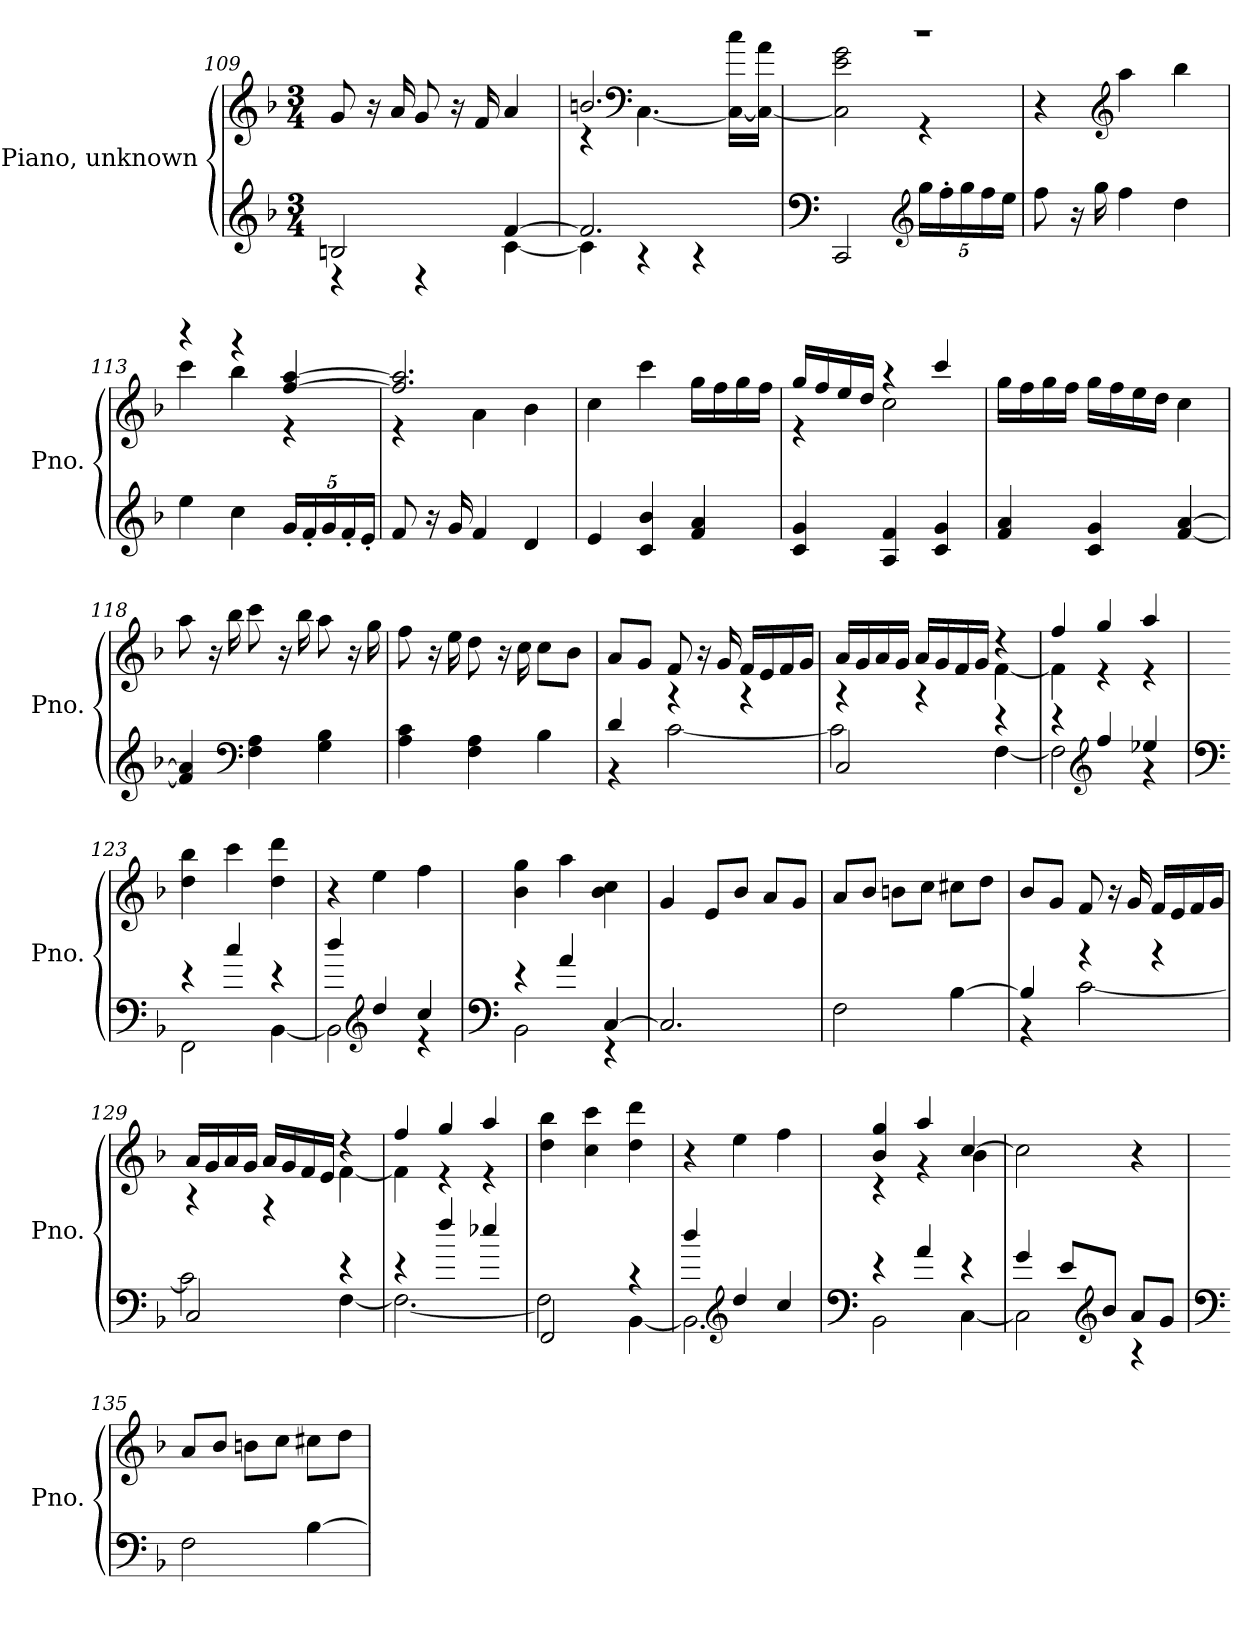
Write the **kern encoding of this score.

**kern	**kern
*part1	*part1
*staff2	*staff1
*I"Piano, unknown	*
*I'Pno.	*
*clefG2	*clefG2
*k[b-]	*k[b-]
*M3/4	*M3/4
=109	=109
*^	*
2Bn/	4r	8g/
.	.	16r
.	.	16a/
.	4r	8g/
.	.	16r
.	.	16f/
[4f/	[4c\	4a/
=110	=110	=110
*	*	*^
2.f/]	4c\]	2.bn/	4r
*	*	*clefF4	*
.	4r	.	[4.C\
.	4r	.	.
.	.	.	16C\_ 16cc\LL
.	.	.	16C\_ 16a\JJ
*v	*v	*	*
!!LO:LB:g=z	!!
=111	=111	=111
*clefF4	*	*
2CC/	2.r	2C\] 2e\ 2g\
*clefG2	*	*
*Xbrackettup	*	*
20gg\LL	.	4r
20ff'\	.	.
20gg\	.	.
20ff\	.	.
20ee\JJ	.	.
*	*v	*v
=112	=112
8ff\	4r
16r	.
16gg\	.
*	*clefG2
4ff\	4aa\
4dd\	4bb-\
=113	=113
*	*^
4ee\	4r	4ccc\
4cc\	4r	4bb-\
20g/LL	[4ff/ [4aa/	4r
20f'/	.	.
20g/	.	.
20f'/	.	.
20e'/JJ	.	.
=114	=114	=114
8f/	2.ff/] 2.aa/]	4r
16r	.	.
16g/	.	.
4f/	.	4a\
4d/	.	4b-\
*	*v	*v
=115	=115
4e/	4cc\
4c/ 4b-/	4ccc\
4f/ 4a/	16gg\LL
.	16ff\
.	16gg\
.	16ff\JJ
=116	=116
*	*^
4c/ 4g/	16gg/LL	4r
.	16ff/	.
.	16ee/	.
.	16dd/JJ	.
4A/ 4f/	4r	2cc\
4c/ 4g/	4ccc/	.
*	*v	*v
!!LO:LB:g=z
=117	=117
4f/ 4a/	16gg\LL
.	16ff\
.	16gg\
.	16ff\JJ
4c/ 4g/	16gg\LL
.	16ff\
.	16ee\
.	16dd\JJ
[4f/ [4a/	4cc\
=118	=118
4f/] 4a/]	8aa\
.	16r
.	16bb-\
*clefF4	*
4F\ 4A\	8ccc\
.	16r
.	16bb-\
4G\ 4B-\	8aa\
.	16r
.	16gg\
=119	=119
4A\ 4c\	8ff\
.	16r
.	16ee\
4F\ 4A\	8dd\
.	16r
.	16cc\
4B-\	8cc\L
.	8b-\J
=120	=120
*^	*
4d/	4r	8a/L
.	.	8g/J
4r	[2c\	8f/
.	.	16r
.	.	16g/
4r	.	16f/LL
.	.	16e/
.	.	16f/
.	.	16g/JJ
!!LO:LB:g=z
=121	=121	=121
*	*	*^
2C/	2c\]	16a/LL	4r
.	.	16g/	.
.	.	16a/	.
.	.	16g/JJ	.
.	.	16a/LL	4r
.	.	16g/	.
.	.	16f/	.
.	.	16g/JJ	.
4r	[4F\	4r	[4f\
=122	=122	=122	=122
4r	2F\]	4ff/	4f\]
*clefG2	*	*	*
4ff/	.	4gg/	4r
4ee-X/	4r	4aa/	4r
*	*	*v	*v
=123	=123	=123
*clefF4	*	*
4r	2FF\	4dd\ 4bb-\
4cc/	.	4ccc\
4r	[4BB-\	4dd\ 4ddd\
=124	=124	=124
4dd/	2BB-\]	4r
*clefG2	*	*
4dd/	.	4ee\
4cc/	4r	4ff\
=125	=125	=125
*clefF4	*	*
4r	2BB-\	4b-\ 4gg\
4a/	.	4aa\
[4C/	4r	4b-\ 4cc\
*v	*v	*
=126	=126
2.C/]	4g/
.	8e/L
.	8b-/J
.	8a/L
.	8g/J
!!LO:LB:g=z
=127	=127
2F\	8a/L
.	8b-/J
.	8bn\L
.	8cc\J
[4B-\	8cc#X\L
.	8dd\J
=128	=128
*^	*
4B-/]	4r	8b-/L
.	.	8g/J
4r	[2c\	8f/
.	.	16r
.	.	16g/
4r	.	16f/LL
.	.	16e/
.	.	16f/
.	.	16g/JJ
=129	=129	=129
*	*	*^
2C/	2c\]	16a/LL	4r
.	.	16g/	.
.	.	16a/	.
.	.	16g/JJ	.
.	.	16a/LL	4r
.	.	16g/	.
.	.	16f/	.
.	.	16e/JJ	.
4r	[4F\	4r	[4f\
=130	=130	=130	=130
4r	2.F\_	4ff/	4f\]
4ff/	.	4gg/	4r
4ee-X/	.	4aa/	4r
*	*	*v	*v
=131	=131	=131
2FF/	2F\]	4dd\ 4bb-\
.	.	4cc\ 4ccc\
4r	[4BB-\	4dd\ 4ddd\
=132	=132	=132
4dd/	2.BB-\]	4r
*clefG2	*	*
4dd/	.	4ee\
4cc/	.	4ff\
!!LO:LB:g=z
=133	=133	=133
*clefF4	*	*
*	*	*^
4r	2BB-\	4b-/ 4gg/	4r
4a/	.	4aa/	4r
4r	[4C\	[4cc/	4b-\
*	*	*v	*v
=134	=134	=134
4g/	2C\]	2cc\]
8e/L	.	.
*clefG2	*	*
8b-/J	.	.
8a/L	4r	4r
8g/J	.	.
*v	*v	*
=135	=135
*clefF4	*
2F\	8a/L
.	8b-/J
.	8bn\L
.	8cc\J
[4B-\	8cc#X\L
.	8dd\J
=	=
*-	*-
